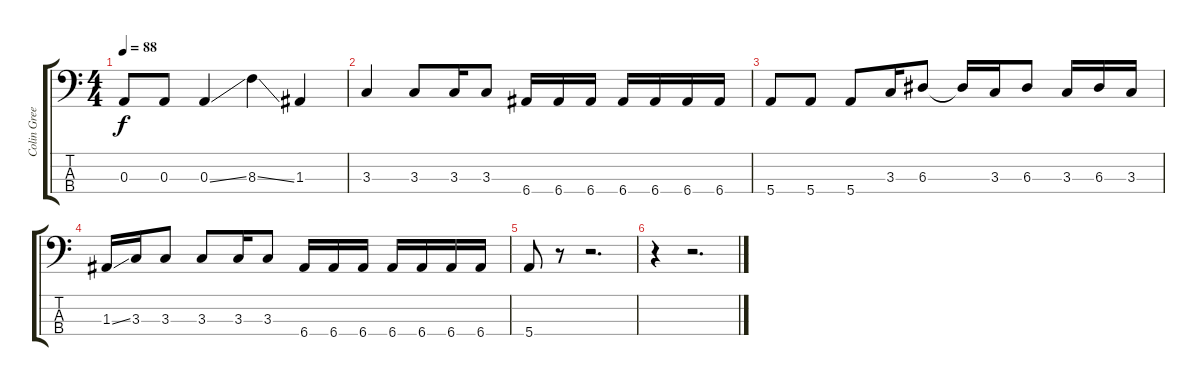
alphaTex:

\track ("Colin Greenwood" "Colin Gree") {instrument electricbassfinger}
\staff {score tabs}
\tuning (G2 D2 A1 E1) {hide}
\ts (4 4)
\tempo 88
\clef f4
\ks c
0.3.8{dy f} 0.3.8 0.3{ss}.4 8.3{ss}.4 1.3.4 |
3.3.4 3.3.8 3.3.16 3.3.8 6.4.16 6.4.16 6.4.16 6.4.16 6.4.16 6.4.16 6.4.16 |
5.4.8 5.4.8 5.4.8 3.3.16 6.3.8 6.3{t}.16 3.3.16 6.3.8 3.3.16 6.3.16 3.3.16 |
1.3{ss}.16 3.3.16 3.3.8 3.3.8 3.3.16 3.3.8 6.4.16 6.4.16 6.4.16 6.4.16 6.4.16 6.4.16 6.4.16 |
5.4.8 r.8 r.2{d} |
r.4 r.2{d}
